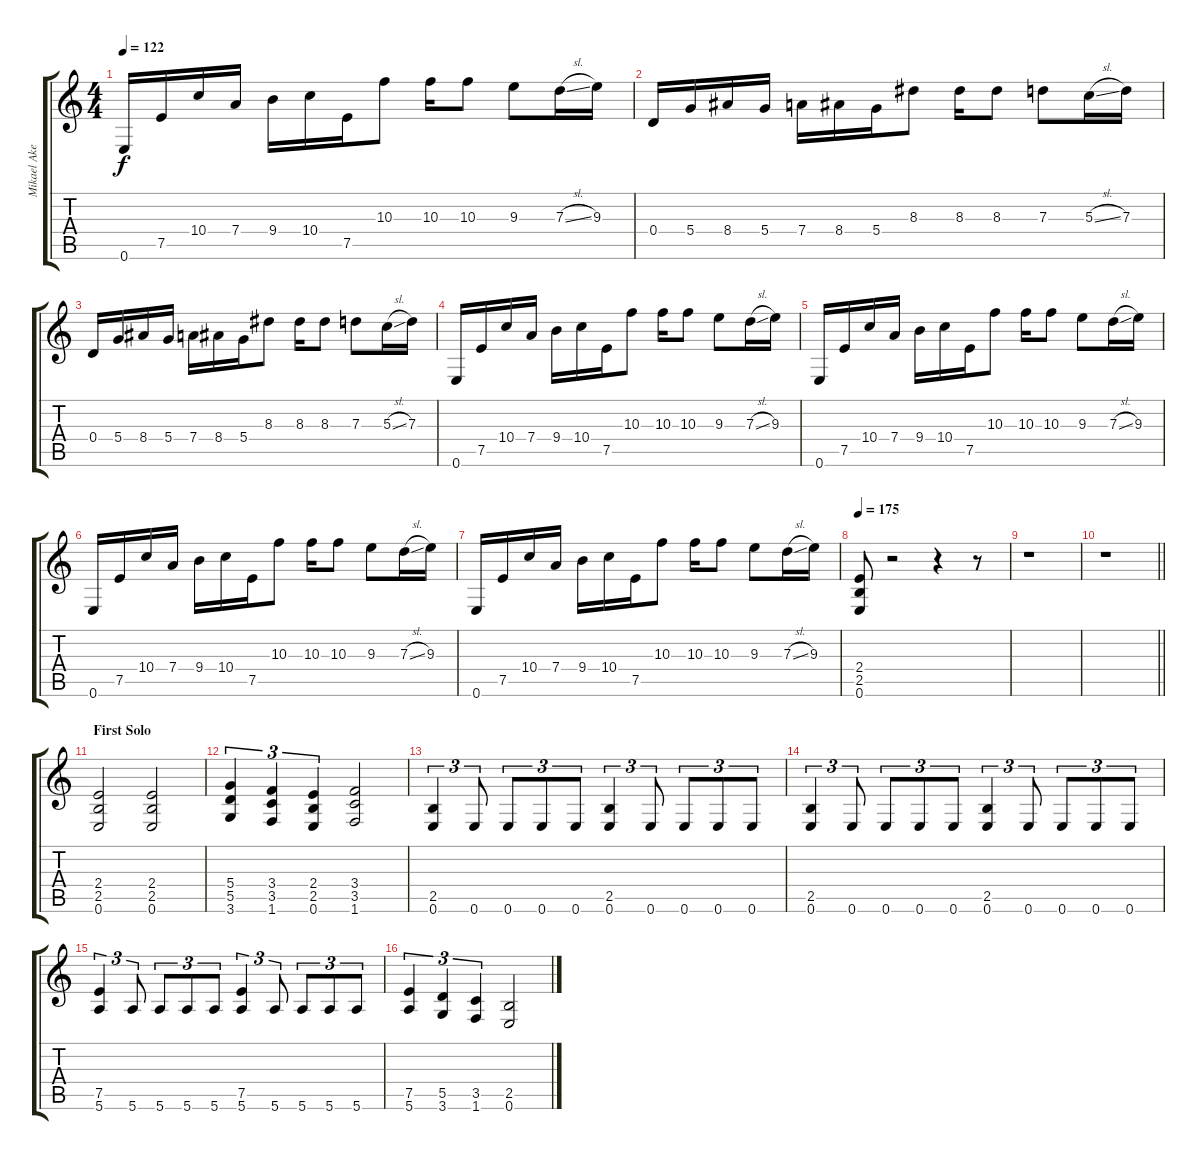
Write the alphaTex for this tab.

\track ("Mikael Akerfeldt" "Mikael Ake") {instrument distortionguitar}
\staff {score tabs}
\tuning (E4 B3 G3 D3 A2 E2) {hide}
\ts (4 4)
\tempo 122
\clef g2
\ks c
0.6.16{dy f} 7.5.16 10.4.16 7.4.16 9.4.16 10.4.16 7.5.16 10.3.8 10.3.16 10.3.8 9.3.8 7.3{sl}.16 9.3.16 |
0.4.16 5.4.16 8.4.16 5.4.16 7.4.16 8.4.16 5.4.16 8.3.8 8.3.16 8.3.8 7.3.8 5.3{sl}.16 7.3.16 |
0.4.16 5.4.16 8.4.16 5.4.16 7.4.16 8.4.16 5.4.16 8.3.8 8.3.16 8.3.8 7.3.8 5.3{sl}.16 7.3.16 |
0.6.16 7.5.16 10.4.16 7.4.16 9.4.16 10.4.16 7.5.16 10.3.8 10.3.16 10.3.8 9.3.8 7.3{sl}.16 9.3.16 |
0.6.16 7.5.16 10.4.16 7.4.16 9.4.16 10.4.16 7.5.16 10.3.8 10.3.16 10.3.8 9.3.8 7.3{sl}.16 9.3.16 |
0.6.16 7.5.16 10.4.16 7.4.16 9.4.16 10.4.16 7.5.16 10.3.8 10.3.16 10.3.8 9.3.8 7.3{sl}.16 9.3.16 |
0.6.16 7.5.16 10.4.16 7.4.16 9.4.16 10.4.16 7.5.16 10.3.8 10.3.16 10.3.8 9.3.8 7.3{sl}.16 9.3.16 |
\tempo 175
(2.4 2.5 0.6).8 r.2 r.4 r.8 |
r.1 |
\barLineRight lightlight
r.1 |
\section ("" "First Solo")
(2.4 2.5 0.6).2 (2.4 2.5 0.6).2 |
(5.4 5.5 3.6).4{tu (3 2)} (3.4 3.5 1.6).4{tu (3 2)} (2.4 2.5 0.6).4{tu (3 2)} (3.4 3.5 1.6).2 |
(2.5 0.6).4{tu (3 2)} 0.6.8{tu (3 2)} 0.6.8{tu (3 2)} 0.6.8{tu (3 2)} 0.6.8{tu (3 2)} (2.5 0.6).4{tu (3 2)} 0.6.8{tu (3 2)} 0.6.8{tu (3 2)} 0.6.8{tu (3 2)} 0.6.8{tu (3 2)} |
(2.5 0.6).4{tu (3 2)} 0.6.8{tu (3 2)} 0.6.8{tu (3 2)} 0.6.8{tu (3 2)} 0.6.8{tu (3 2)} (2.5 0.6).4{tu (3 2)} 0.6.8{tu (3 2)} 0.6.8{tu (3 2)} 0.6.8{tu (3 2)} 0.6.8{tu (3 2)} |
(7.5 5.6).4{tu (3 2)} 5.6.8{tu (3 2)} 5.6.8{tu (3 2)} 5.6.8{tu (3 2)} 5.6.8{tu (3 2)} (7.5 5.6).4{tu (3 2)} 5.6.8{tu (3 2)} 5.6.8{tu (3 2)} 5.6.8{tu (3 2)} 5.6.8{tu (3 2)} |
(7.5 5.6).4{tu (3 2)} (5.5 3.6).4{tu (3 2)} (3.5 1.6).4{tu (3 2)} (2.5 0.6).2
